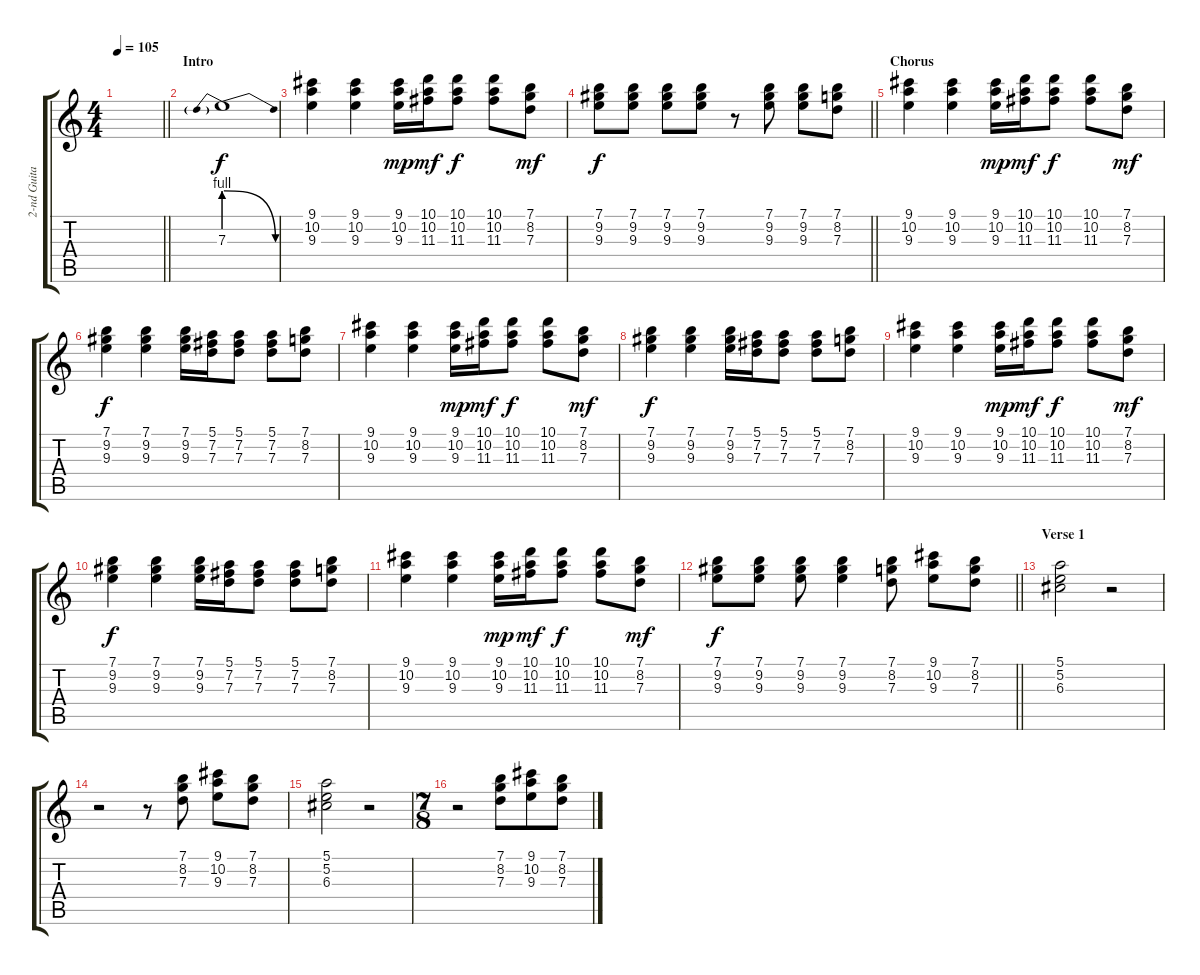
\track ("2-nd Guitar" "2-nd Guita") {instrument distortionguitar}
\staff {score tabs}
\tuning (E4 B3 G3 D3 A2 E2) {hide}
\ts (4 4)
\tempo 105
\clef g2
\barLineRight lightlight
\ks c
|
\section ("" "Intro")
7.3{be (prebendrelease 0 4 60 0)}.1 |
(9.1 10.2 9.3).4 (9.1 10.2 9.3).4 (9.1 10.2 9.3).16{dy mp} (10.1 10.2 11.3).16{dy mf} (10.1 10.2 11.3).8{dy f} (10.1 10.2 11.3).8 (7.1 8.2 7.3).8{dy mf} |
\barLineRight lightlight
(7.1 9.2 9.3).8{dy f} (7.1 9.2 9.3).8 (7.1 9.2 9.3).8 (7.1 9.2 9.3).8 r.8 (7.1 9.2 9.3).8 (7.1 9.2 9.3).8 (7.1 8.2 7.3).8 |
\section ("" "Chorus")
(9.1 10.2 9.3).4 (9.1 10.2 9.3).4 (9.1 10.2 9.3).16{dy mp} (10.1 10.2 11.3).16{dy mf} (10.1 10.2 11.3).8{dy f} (10.1 10.2 11.3).8 (7.1 8.2 7.3).8{dy mf} |
(7.1 9.2 9.3).4{dy f} (7.1 9.2 9.3).4 (7.1 9.2 9.3).16 (5.1 7.2 7.3).16 (5.1 7.2 7.3).8 (5.1 7.2 7.3).8 (7.1 8.2 7.3).8 |
(9.1 10.2 9.3).4 (9.1 10.2 9.3).4 (9.1 10.2 9.3).16{dy mp} (10.1 10.2 11.3).16{dy mf} (10.1 10.2 11.3).8{dy f} (10.1 10.2 11.3).8 (7.1 8.2 7.3).8{dy mf} |
(7.1 9.2 9.3).4{dy f} (7.1 9.2 9.3).4 (7.1 9.2 9.3).16 (5.1 7.2 7.3).16 (5.1 7.2 7.3).8 (5.1 7.2 7.3).8 (7.1 8.2 7.3).8 |
(9.1 10.2 9.3).4 (9.1 10.2 9.3).4 (9.1 10.2 9.3).16{dy mp} (10.1 10.2 11.3).16{dy mf} (10.1 10.2 11.3).8{dy f} (10.1 10.2 11.3).8 (7.1 8.2 7.3).8{dy mf} |
(7.1 9.2 9.3).4{dy f} (7.1 9.2 9.3).4 (7.1 9.2 9.3).16 (5.1 7.2 7.3).16 (5.1 7.2 7.3).8 (5.1 7.2 7.3).8 (7.1 8.2 7.3).8 |
(9.1 10.2 9.3).4 (9.1 10.2 9.3).4 (9.1 10.2 9.3).16{dy mp} (10.1 10.2 11.3).16{dy mf} (10.1 10.2 11.3).8{dy f} (10.1 10.2 11.3).8 (7.1 8.2 7.3).8{dy mf} |
\barLineRight lightlight
(7.1 9.2 9.3).8{dy f} (7.1 9.2 9.3).8 (7.1 9.2 9.3).8 (7.1 9.2 9.3).4 (7.1 8.2 7.3).8 (9.1 10.2 9.3).8 (7.1 8.2 7.3).8 |
\section ("" "Verse 1")
(5.1 5.2 6.3).2 r.2 |
r.2 r.8 (7.1 8.2 7.3).8 (9.1 10.2 9.3).8 (7.1 8.2 7.3).8 |
(5.1 5.2 6.3).2 r.2 |
\ts (7 8)
r.2 (7.1 8.2 7.3).8 (9.1 10.2 9.3).8 (7.1 8.2 7.3).8
